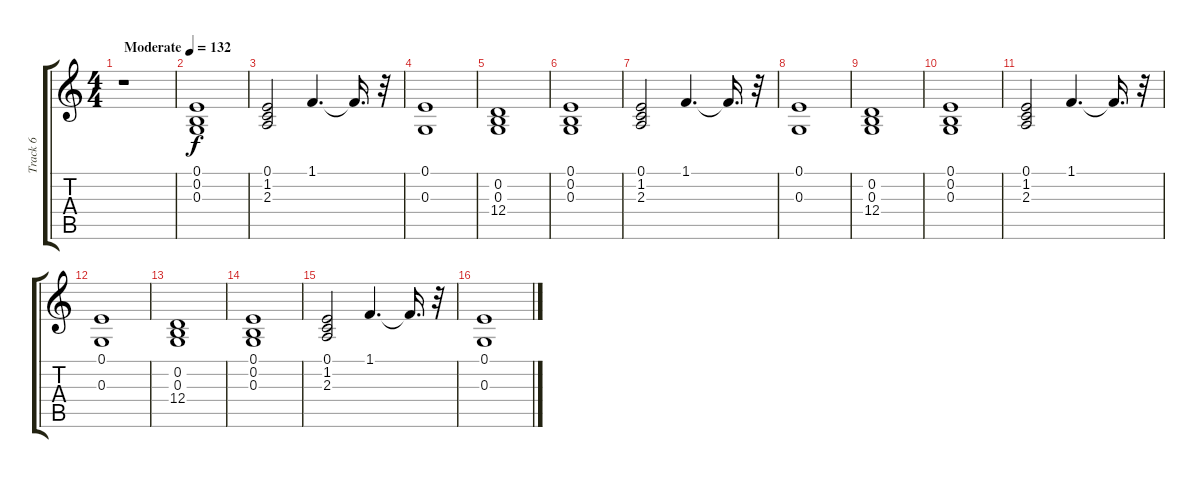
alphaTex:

\track ("Track 6" "Track 6") {instrument stringensemble2}
\staff {score tabs}
\tuning (E4 B3 G3 D3 A2 E2) {hide}
\ts (4 4)
\tempo (132 "Moderate")
\clef g2
\ks c
r.1{dy f instrument stringensemble2} |
(0.1 0.2 0.3).1 |
(0.1 1.2 2.3).2 1.1.4{d} 1.1{t}.16{d} r.32 |
(0.1 0.3).1 |
(0.2 0.3 12.4).1 |
(0.1 0.2 0.3).1 |
(0.1 1.2 2.3).2 1.1.4{d} 1.1{t}.16{d} r.32 |
(0.1 0.3).1 |
(0.2 0.3 12.4).1 |
(0.1 0.2 0.3).1 |
(0.1 1.2 2.3).2 1.1.4{d} 1.1{t}.16{d} r.32 |
(0.1 0.3).1 |
(0.2 0.3 12.4).1 |
(0.1 0.2 0.3).1 |
(0.1 1.2 2.3).2 1.1.4{d} 1.1{t}.16{d} r.32 |
(0.1 0.3).1
